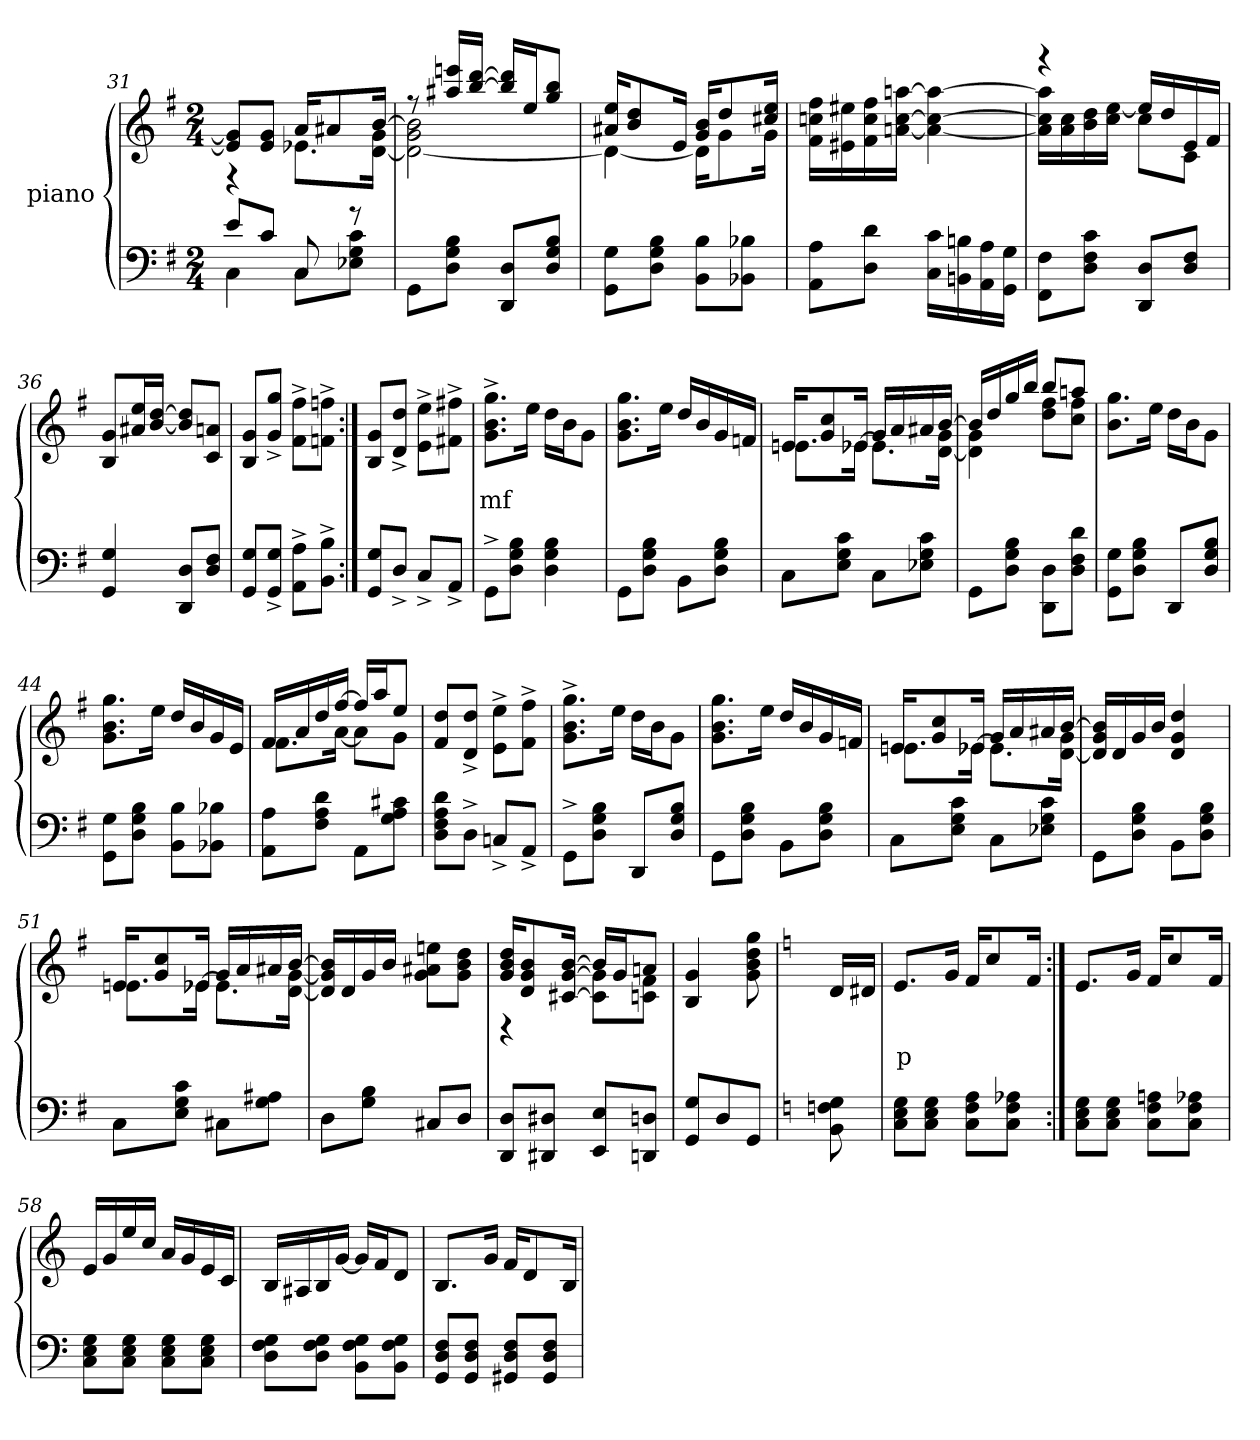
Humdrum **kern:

**kern	**kern	**text
*part2	*part1	*part1
*staff2	*staff1	*staff1
*I"piano	*I"piano	*
*clefF4	*clefG2	*
*k[f#]	*k[f#]	*
*M2/4	*M2/4	*
=31	=31	=31
*^	*^	*
8eL	4C	8g] 8e]L	4r	.
8cJ	.	8g 8eJ	.	.
8C	8CL	16aKL	8.e-XL	.
.	.	8a#X	.	.
8r	8c 8G 8E-XJ	.	.	.
.	.	[16bJk	16g [16dJk	.
*v	*v	*	*	*
=32	=32	=32	=32
8GGL	8r	2b] 2g 2d_	.
8B 8G 8DJ	16eeen 16aa#XLL	.	.
.	[16ddd [16bbJJ	.	.
8D 8DDL	16ddd] 16bb]LL	.	.
.	16eeJ	.	.
8B 8G 8DJ	8bb 8ggJ	.	.
=33	=33	=33	=33
8G 8GGL	16ee 16a#XKL	4d_	.
.	8dd 8b	.	.
8B 8G 8DJ	.	.	.
.	16eJk	.	.
8B 8BBL	16b 16gKL	16dKL]	.
.	8dd	8g	.
8B-X 8BB-XJ	.	.	.
.	16ee 16cc#XJk	16gJk	.
*	*v	*v	*
=34	=34	=34
8A 8AAL	16ff# 16ccn 16f#LL	.
.	16ee#X 16e#X	.
8d 8DJ	16ff# 16cc 16f#	.
.	[16aan [16cc [16anJJ	.
16c 16CLL	4aa_ 4cc_ 4a_	.
16Bn 16BBn	.	.
16A 16AA	.	.
16G 16GGJJ	.	.
=35	=35	=35
*	*^	*
8F# 8FF#L	4r	16aa] 16cc] 16a]LL	.
.	.	16cc 16a	.
8c 8F# 8DJ	.	16dd 16b	.
.	.	[16ee 16ccJJ	.
8D 8DDL	16eenLL]	8ccL	.
.	16dd	.	.
8F# 8DJ	16e	8cJ	.
.	16f#JJ	.	.
*	*v	*v	*
=36	=36	=36
4G 4GG	8g 8BL	.
.	16ee 16a#XL	.
.	[16dd [16bJJ	.
8D 8DDL	8dd] 8b]L	.
8F# 8DJ	8an 8cJ	.
=37	=37	=37
8G 8GGL	8g 8BL	.
8G^> 8GG^>J	8gg^> 8g^>J	.
8A^> 8AA^>L	8ff#^> 8f#^>L	.
8B^> 8BB^>J	8ffn^> 8fn^>J	.
=38:|!	=38:|!	=38:|!
8G 8GGL	8g 8BL	.
8D^>J	8dd^> 8d^>J	.
8C^>L	8ee^> 8e^>L	.
8AA^>J	8ff#X^> 8f#X^>J	.
=39	=39	=39
8GG^>L	8.gg^> 8.b^> 8.g^>L	mf
8B 8G 8DJ	.	.
.	16eeJk	.
4B 4G 4D	16ddLL	.
.	16bJ	.
.	8gJ	.
=40	=40	=40
8GGL	8.gg 8.b 8.gL	.
8B 8G 8DJ	.	.
.	16eeJk	.
8BBL	16ddLL	.
.	16b	.
8B 8G 8DJ	16g	.
.	16fnJJ	.
=41	=41	=41
*	*^	*
8CL	16eKL	8.enL	.
.	8cc 8g	.	.
8c 8G 8EJ	.	.	.
.	[16e-XJk	16e-XJk	.
8CL	16gLL	8.e-L]	.
.	16a	.	.
8c 8G 8E-XJ	16a#X	.	.
.	[16bJJ	16g [16dJk	.
=42	=42	=42	=42
8GGL	16bLL]	4g 4d]	.
.	16dd	.	.
8B 8G 8DJ	16gg	.	.
.	16bbJJ	.	.
8D 8DDL	8bbL	8ff# 8ddL	.
8d 8F# 8DJ	8aanJ	8ff# 8ccJ	.
*	*v	*v	*
=43	=43	=43
8G 8GGL	8.gg 8.bL	.
8B 8G 8DJ	.	.
.	16eeJk	.
8DDL	16ddLL	.
.	16bJ	.
8B 8G 8DJ	8gJ	.
=44	=44	=44
8G 8GGL	8.gg 8.b 8.gL	.
8B 8G 8DJ	.	.
.	16eeJk	.
8B 8BBL	16ddLL	.
.	16b	.
8B-X 8BB-XJ	16g	.
.	16eJJ	.
=45	=45	=45
*	*^	*
8A 8AAL	16f#LL	8.f#L	.
.	16a	.	.
8d 8A 8F#J	16dd	.	.
.	[16ff#JJ	[16aJk	.
8AAL	16ff#LL]	8aL]	.
.	16aaJ	.	.
8c#X 8A 8GJ	8eeJ	8gJ	.
*	*v	*v	*
=46	=46	=46
8d 8A 8F# 8DL	8dd 8f#L	.
8D^>J	8dd^> 8d^>J	.
8Cn^>L	8ee^> 8e^>L	.
8AA^>J	8ff#^> 8f#^>J	.
=47	=47	=47
8GG^>L	8.gg^> 8.b^> 8.g^>L	.
8B 8G 8DJ	.	.
.	16eeJk	.
8DDL	16ddLL	.
.	16bJ	.
8B 8G 8DJ	8gJ	.
=48	=48	=48
8GGL	8.gg 8.b 8.gL	.
8B 8G 8DJ	.	.
.	16eeJk	.
8BBL	16ddLL	.
.	16b	.
8B 8G 8DJ	16g	.
.	16fnJJ	.
=49	=49	=49
*	*^	*
8CL	16eKL	8.enL	.
.	8cc 8g	.	.
8c 8G 8EJ	.	.	.
.	[16e-XJk	16e-XJk	.
8CL	16gLL	8.e-L]	.
.	16a	.	.
8c 8G 8E-XJ	16a#X	.	.
.	[16bJJ	16g [16dJk	.
*	*v	*v	*
=50	=50	=50
8GGL	16b] 16g 16d]LL	.
.	16d	.
8B 8G 8DJ	16g	.
.	16bJJ	.
8BBL	4dd 4g 4d	.
8B 8G 8DJ	.	.
=51	=51	=51
*	*^	*
8CL	16eKL	8.enL	.
.	8cc 8g	.	.
8c 8G 8EJ	.	.	.
.	[16e-XJk	16e-XJk	.
8C#XL	16gLL	8.e-L]	.
.	16a	.	.
8A#X 8GJ	16a#X	.	.
.	[16bJJ	[16g [16dJk	.
*	*v	*v	*
=52	=52	=52
8DL	16b] 16g] 16d]LL	.
.	16d	.
8B 8GJ	16g	.
.	16bJJ	.
8C#XL	8een 8a#X 8gL	.
8DJ	8dd 8b 8gJ	.
=53	=53	=53
*	*^	*
8D 8DDL	16dd 16b 16gKL	4r	.
.	8b 8g 8d	.	.
8D#X 8DD#XJ	.	.	.
.	[16b [16g [16c#XJk	.	.
8E 8EEL	16bLL]	8g] 8c#]L	.
.	16gJ	.	.
8Dn 8DDnJ	8anJ	8f# 8cnJ	.
*	*v	*v	*
=54	=54	=54
8G 8GGL	4g 4B	.
8D	.	.
8GGJ	8gg 8dd 8b 8g	.
=55	=55	=55
*k[]	*k[]	*
8G 8Fn 8BB	16dLL	.
.	16d#XJJ	.
=56	=56	=56
8G 8E 8CL	8.eL	p
8G 8E 8CJ	.	.
.	16gJk	.
8A 8F 8CL	16fKL	.
.	8cc	.
8A-X 8F 8CJ	.	.
.	16fJk	.
=57:|!	=57:|!	=57:|!
8G 8E 8CL	8.eL	.
8G 8E 8CJ	.	.
.	16gJk	.
8An 8F 8CL	16fKL	.
.	8cc	.
8A-X 8F 8CJ	.	.
.	16fJk	.
=58	=58	=58
8G 8E 8CL	16eLL	.
.	16g	.
8G 8E 8CJ	16ee	.
.	16ccJJ	.
8G 8E 8CL	16aLL	.
.	16g	.
8G 8E 8CJ	16e	.
.	16cJJ	.
=59	=59	=59
8G 8F 8DL	16BLL	.
.	16A#X	.
8G 8F 8DJ	16B	.
.	[16gJJ	.
8G 8F 8BBL	16gLL]	.
.	16fJ	.
8G 8F 8BBJ	8dJ	.
=60	=60	=60
8F 8D 8GGL	8.BL	.
8F 8D 8GGJ	.	.
.	16gJk	.
8F 8D 8GG#XL	16fKL	.
.	8d	.
8F 8D 8GG#J	.	.
.	16BJk	.
=	=	=
*-	*-	*-
